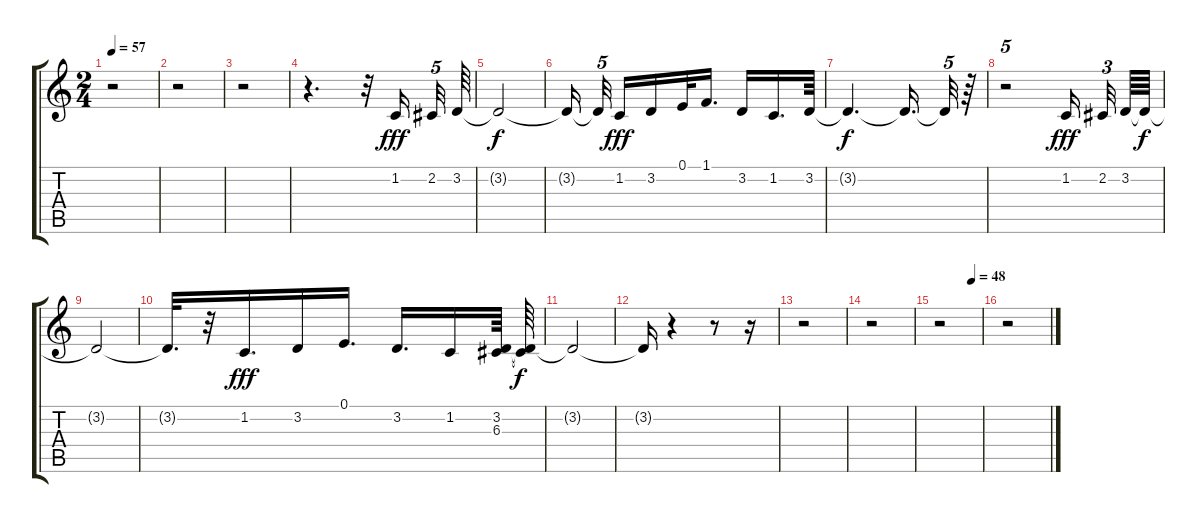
\track "" {instrument voiceoohs}
\staff {score tabs}
\tuning (E4 B3 G3 D3 A2 E2) {hide}
\ts (2 4)
\tempo 57
\clef g2
\ks c
r.2{dy f} |
r.2 |
r.2 |
r.4{d} r.32 1.2.16{dy fff} 2.2.32{tu (5 4)} 3.2.64 |
3.2{t}.2{dy f} |
3.2{t}.16 3.2{t}.32{tu (5 4)} 1.2.16{dy fff} 3.2.16 0.1.32 1.1.16{d} 3.2.16 1.2.16{d} 3.2.64 |
3.2{t}.4{d dy f} 3.2{t}.16{d} 3.2{t}.32{tu (5 4)} r.64 |
r.2{tu (5 4)} 1.2.16{dy fff} 2.2.32{tu (3 2)} 3.2.64 3.2{t}.64{dy f} |
3.2{t}.2 |
3.2{t}.32{d} r.32 1.2.16{d dy fff} 3.2.16 0.1.16{d} 3.2.16{d} 1.2.16 (3.2 6.3).64 (3.2{t} 6.3{t}).64{dy f} |
3.2{t}.2 |
3.2{t}.16 r.4 r.8 r.16 |
r.2 |
r.2 |
\tempo (48 0.7708333333333334)
r.2 |
r.2
